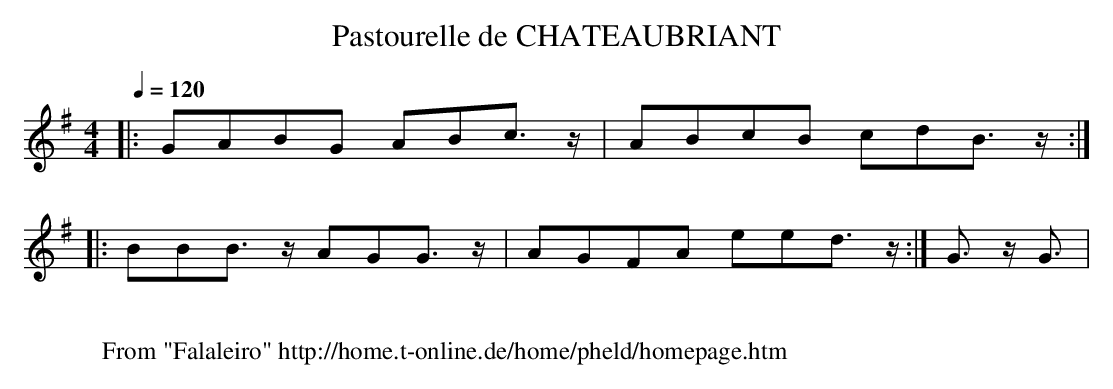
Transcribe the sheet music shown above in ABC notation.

X:1
T:Pastourelle de CHATEAUBRIANT
M:4/4
L:1/8
Q:1/4=120
K:G
|:GABG ABc3/2 z/2 |ABcB cdB3/2 z/2:|
|:BBB3/2 z/2 AGG3/2 z/2 |AGFA eed3/2 z/2:|G3/2 z/2 G3/2|
W:
W: From "Falaleiro" http://home.t-online.de/home/pheld/homepage.htm
